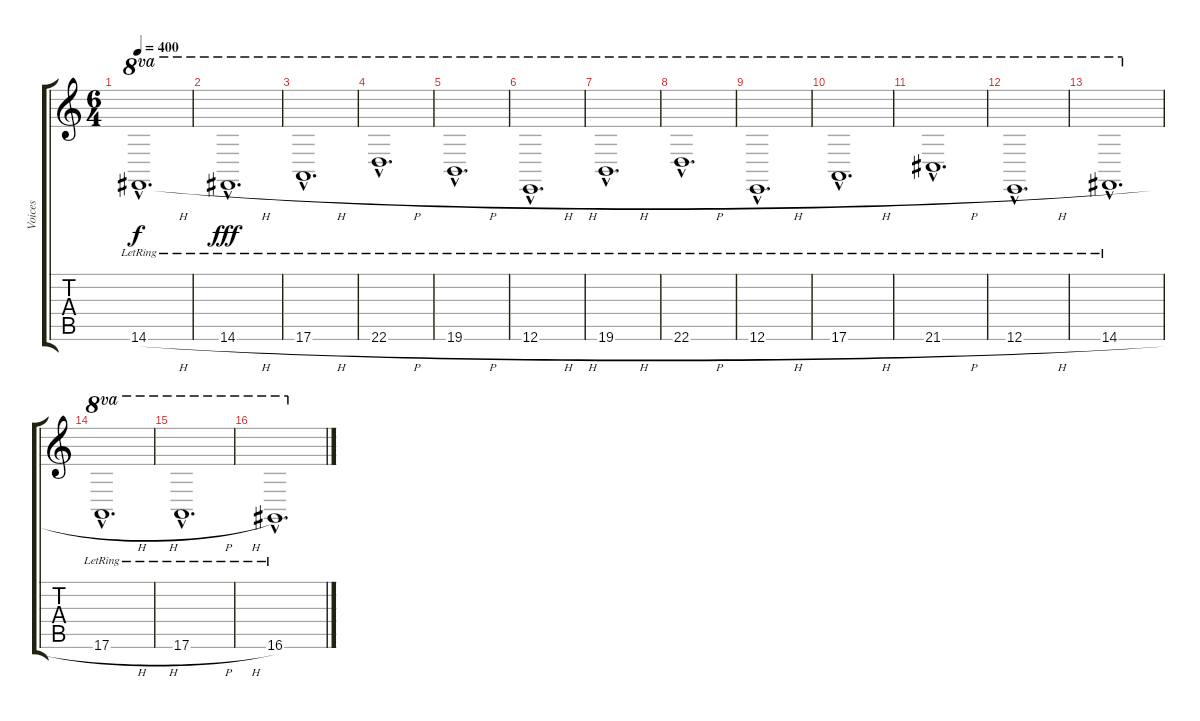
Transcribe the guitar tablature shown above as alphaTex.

\track ("Voices" "Voices") {instrument choiraahs}
\staff {score tabs}
\tuning (E4 B3 G3 D3 A2 E2) {hide}
\ts (6 4)
\tempo 400
\clef g2
\ks c
14.6{h hac lr}.1{d ot 8va dy f instrument choiraahs} |
14.6{h hac lr}.1{d ot 8va dy fff} |
17.6{h hac lr}.1{d ot 8va} |
22.6{h hac lr}.1{d ot 8va beam Up} |
19.6{h hac lr}.1{d ot 8va beam Up} |
12.6{h hac lr}.1{d ot 8va beam Up} |
19.6{h hac lr}.1{d ot 8va beam Up} |
22.6{h hac lr}.1{d ot 8va} |
12.6{h hac lr}.1{d ot 8va} |
17.6{h hac lr}.1{d ot 8va} |
21.6{h hac lr}.1{d ot 8va beam Up} |
12.6{h hac lr}.1{d ot 8va} |
14.6{h hac lr}.1{d ot 8va} |
17.6{h hac lr}.1{d ot 8va} |
17.6{h hac lr}.1{d ot 8va beam Up} |
16.6{h hac lr}.1{d ot 8va beam Up}
